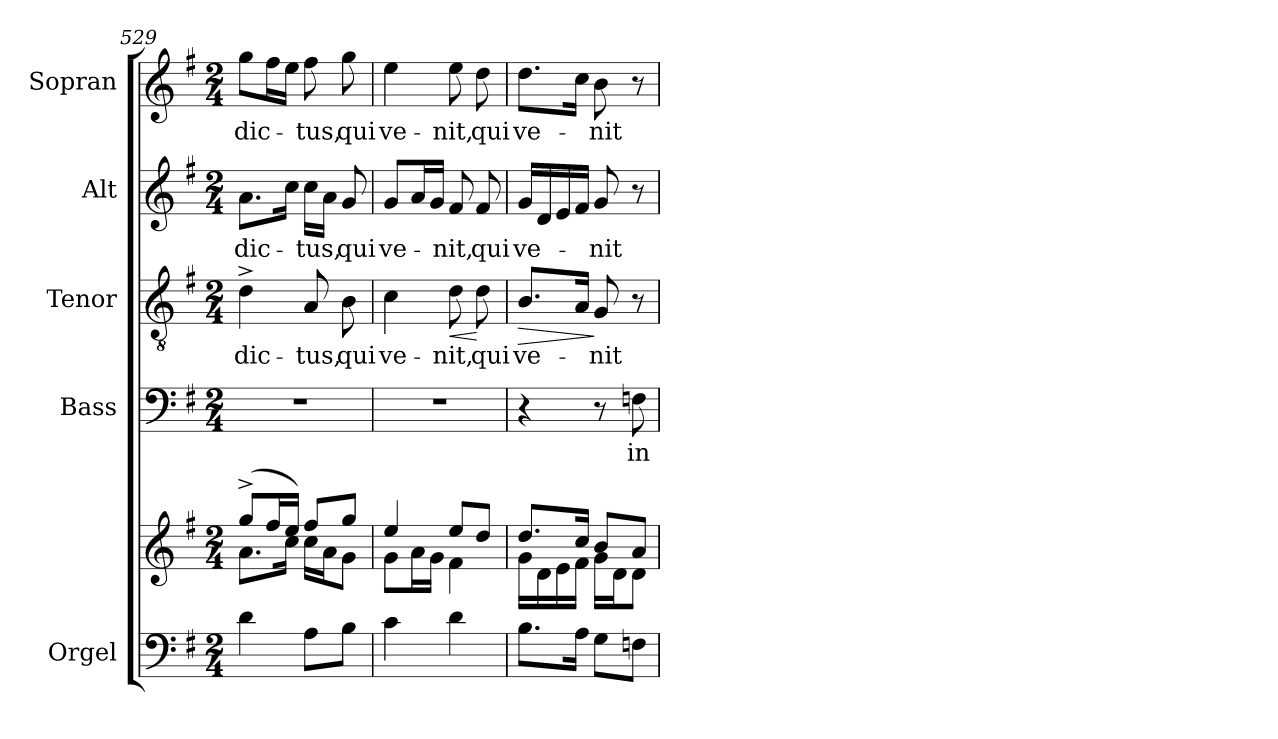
**kern	**kern	**kern	**text	**kern	**text	**dynam	**kern	**text	**kern	**text
*part5	*part5	*part4	*part4	*part3	*part3	*part3	*part2	*part2	*part1	*part1
*staff6	*staff5	*staff4	*staff4	*staff3	*staff3	*staff3	*staff2	*staff2	*staff1	*staff1
*I"Orgel	*	*I"Bass	*	*I"Tenor	*	*	*I"Alt	*	*I"Sopran	*
*I'Org.	*	*I'B.	*	*I'T.	*	*	*I'A.	*	*I'S.	*
*clefF4	*clefG2	*clefF4	*	*clefGv2	*	*	*clefG2	*	*clefG2	*
*k[f#]	*k[f#]	*k[f#]	*	*k[f#]	*	*	*k[f#]	*	*k[f#]	*
*G:	*G:	*G:	*	*G:	*	*	*G:	*	*G:	*
*M2/4	*M2/4	*M2/4	*	*M2/4	*	*	*M2/4	*	*M2/4	*
=529	=529	=529	=529	=529	=529	=529	=529	=529	=529	=529
*	*^	*	*	*	*	*	*	*	*	*
!	!	!	!	!	!	!LO:LY:b	!	!	!LO:LY:b	!	!LO:LY:b
4d\	(>8gg^>/L	8.a\L	2r	.	4d^>\	-dic-	.	8.a\L	-dic-	8gg\L	-dic-
.	16ff#/L	.	.	.	.	.	.	.	.	16ff#\L	.
.	16ee/JJ)	16cc\Jk	.	.	.	.	.	16cc\Jk	.	16ee\JJ	.
!	!	!	!	!	!	!LO:LY:b	!	!	!LO:LY:b	!	!LO:LY:b
8A\L	8ff#/L	16cc\LL	.	.	8A/	-tus,	.	16cc\LL	-tus,	8ff#\	-tus,
.	.	16a\J	.	.	.	.	.	16a\JJ	.	.	.
!	!	!	!	!	!	!LO:LY:b	!	!	!LO:LY:b	!	!LO:LY:b
8B\J	8gg/J	8g\J	.	.	8B\	qui	.	8g/	qui	8gg\	qui
=530	=530	=530	=530	=530	=530	=530	=530	=530	=530	=530	=530
!	!	!	!	!	!	!LO:LY:b	!	!	!LO:LY:b	!	!LO:LY:b
4c\	4ee/	8g\L	2r	.	4c\	ve-	.	8g/L	ve-	4ee\	ve-
.	.	16a\L	.	.	.	.	.	16a/L	.	.	.
.	.	16g\JJ	.	.	.	.	.	16g/JJ	.	.	.
!	!	!	!	!	!	!LO:LY:b	!LO:HP:b	!	!LO:LY:b	!	!LO:LY:b
4d\	8ee/L	4f#\	.	.	8d\	-nit,	<	8f#/	-nit,	8ee\	-nit,
!	!	!	!	!	!	!LO:LY:b	!	!	!LO:LY:b	!	!LO:LY:b
.	8dd/J	.	.	.	8d\	qui	[	8f#/	qui	8dd\	qui
=531	=531	=531	=531	=531	=531	=531	=531	=531	=531	=531	=531
!	!	!	!	!	!	!LO:LY:b	!LO:HP:b	!	!LO:LY:b	!	!LO:LY:b
8.B\L	8.dd/L	16g\LL	4r	.	8.B/L	ve-	>	16g/LL	ve-	8.dd\L	ve-
.	.	16d\	.	.	.	.	.	16d/	.	.	.
.	.	16e\	.	.	.	.	.	16e/	.	.	.
16A\Jk	16cc/Jk	16f#\JJ	.	.	16A/Jk	.	.	16f#/JJ	.	16cc\Jk	.
!	!	!	!	!	!	!LO:LY:b	!	!	!LO:LY:b	!	!LO:LY:b
8G\L	8b/L	16g\LL	8r	.	8G/	-nit	]	8g/	-nit	8b\	-nit
.	.	16d\J	.	.	.	.	.	.	.	.	.
!	!	!	!	!LO:LY:b	!	!	!	!	!	!	!
8Fn\J	8a/J	8d\J	8Fn\	in	8r	.	.	8r	.	8r	.
*	*v	*v	*	*	*	*	*	*	*	*	*
=	=	=	=	=	=	=	=	=	=	=
*-	*-	*-	*-	*-	*-	*-	*-	*-	*-	*-
